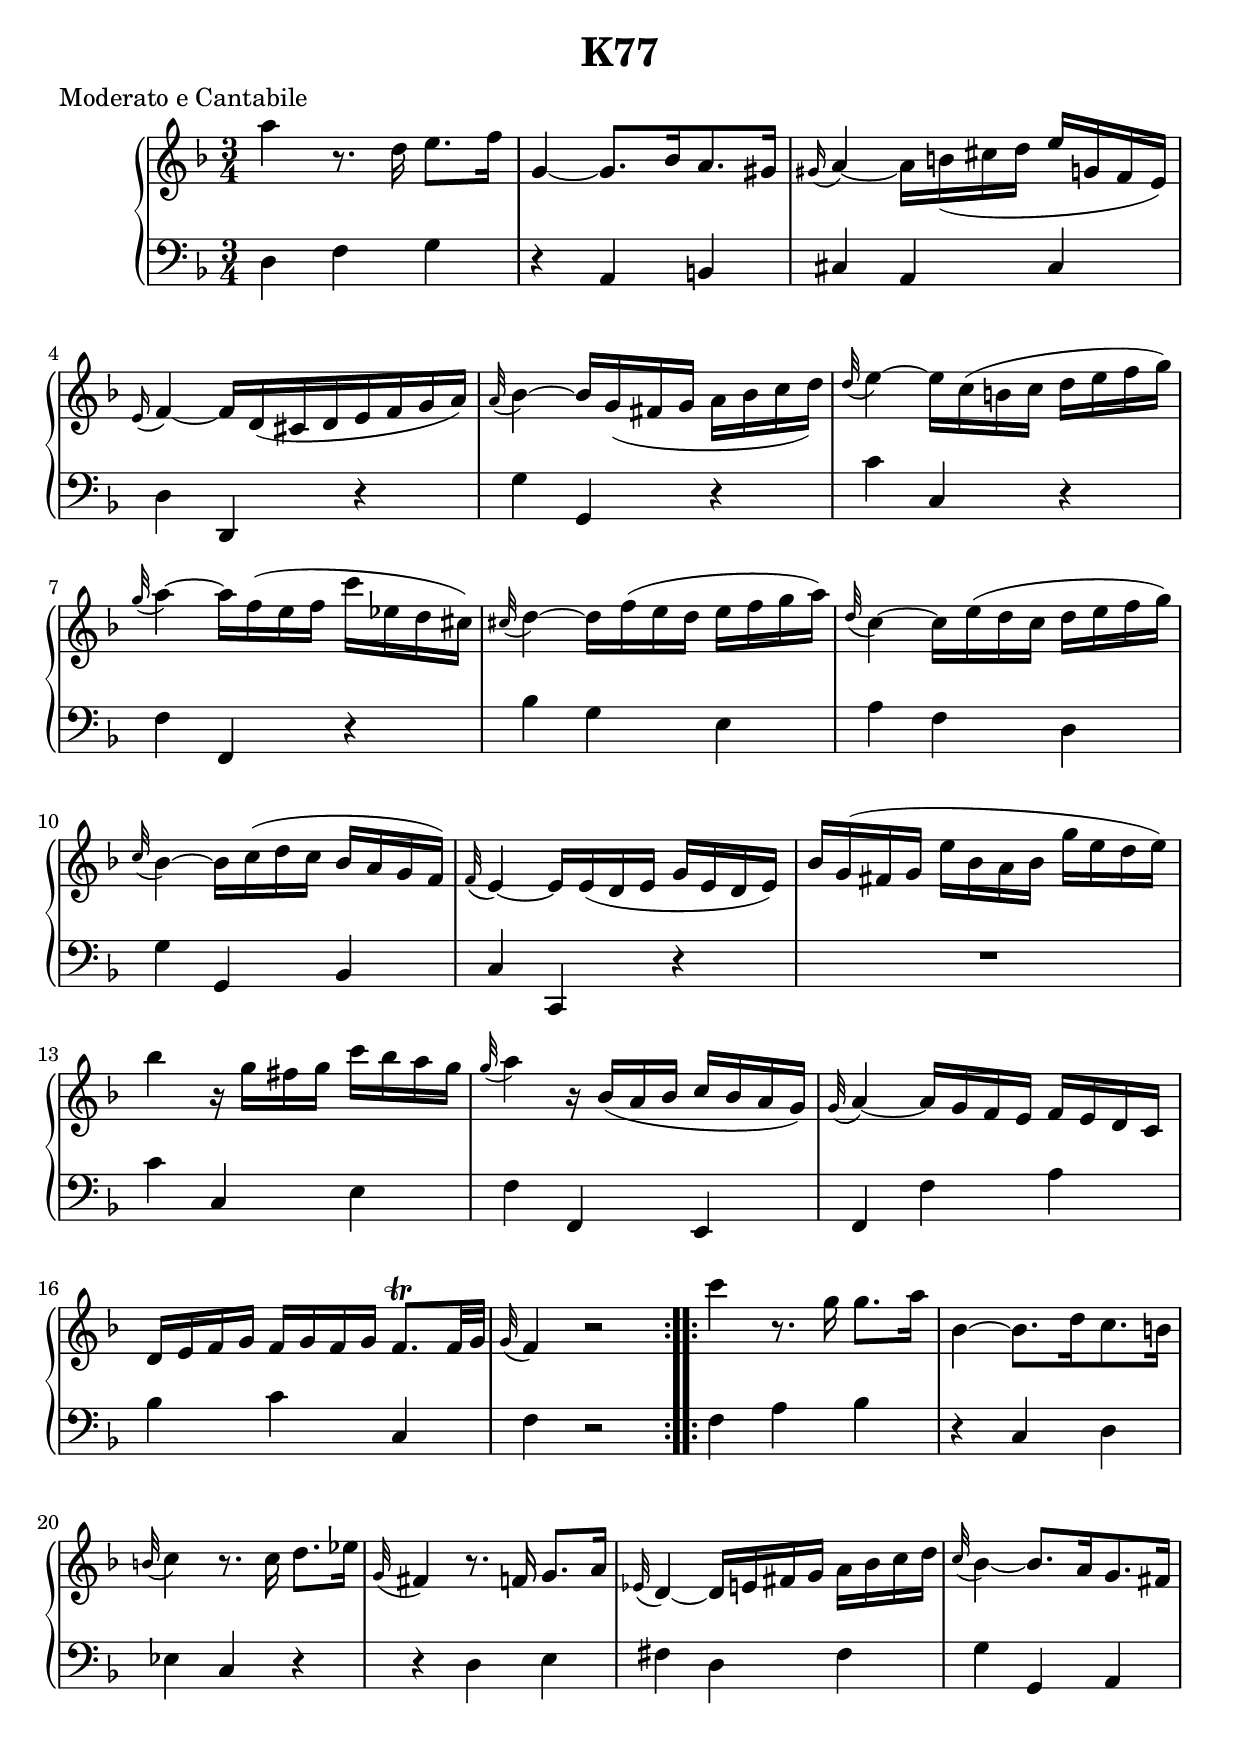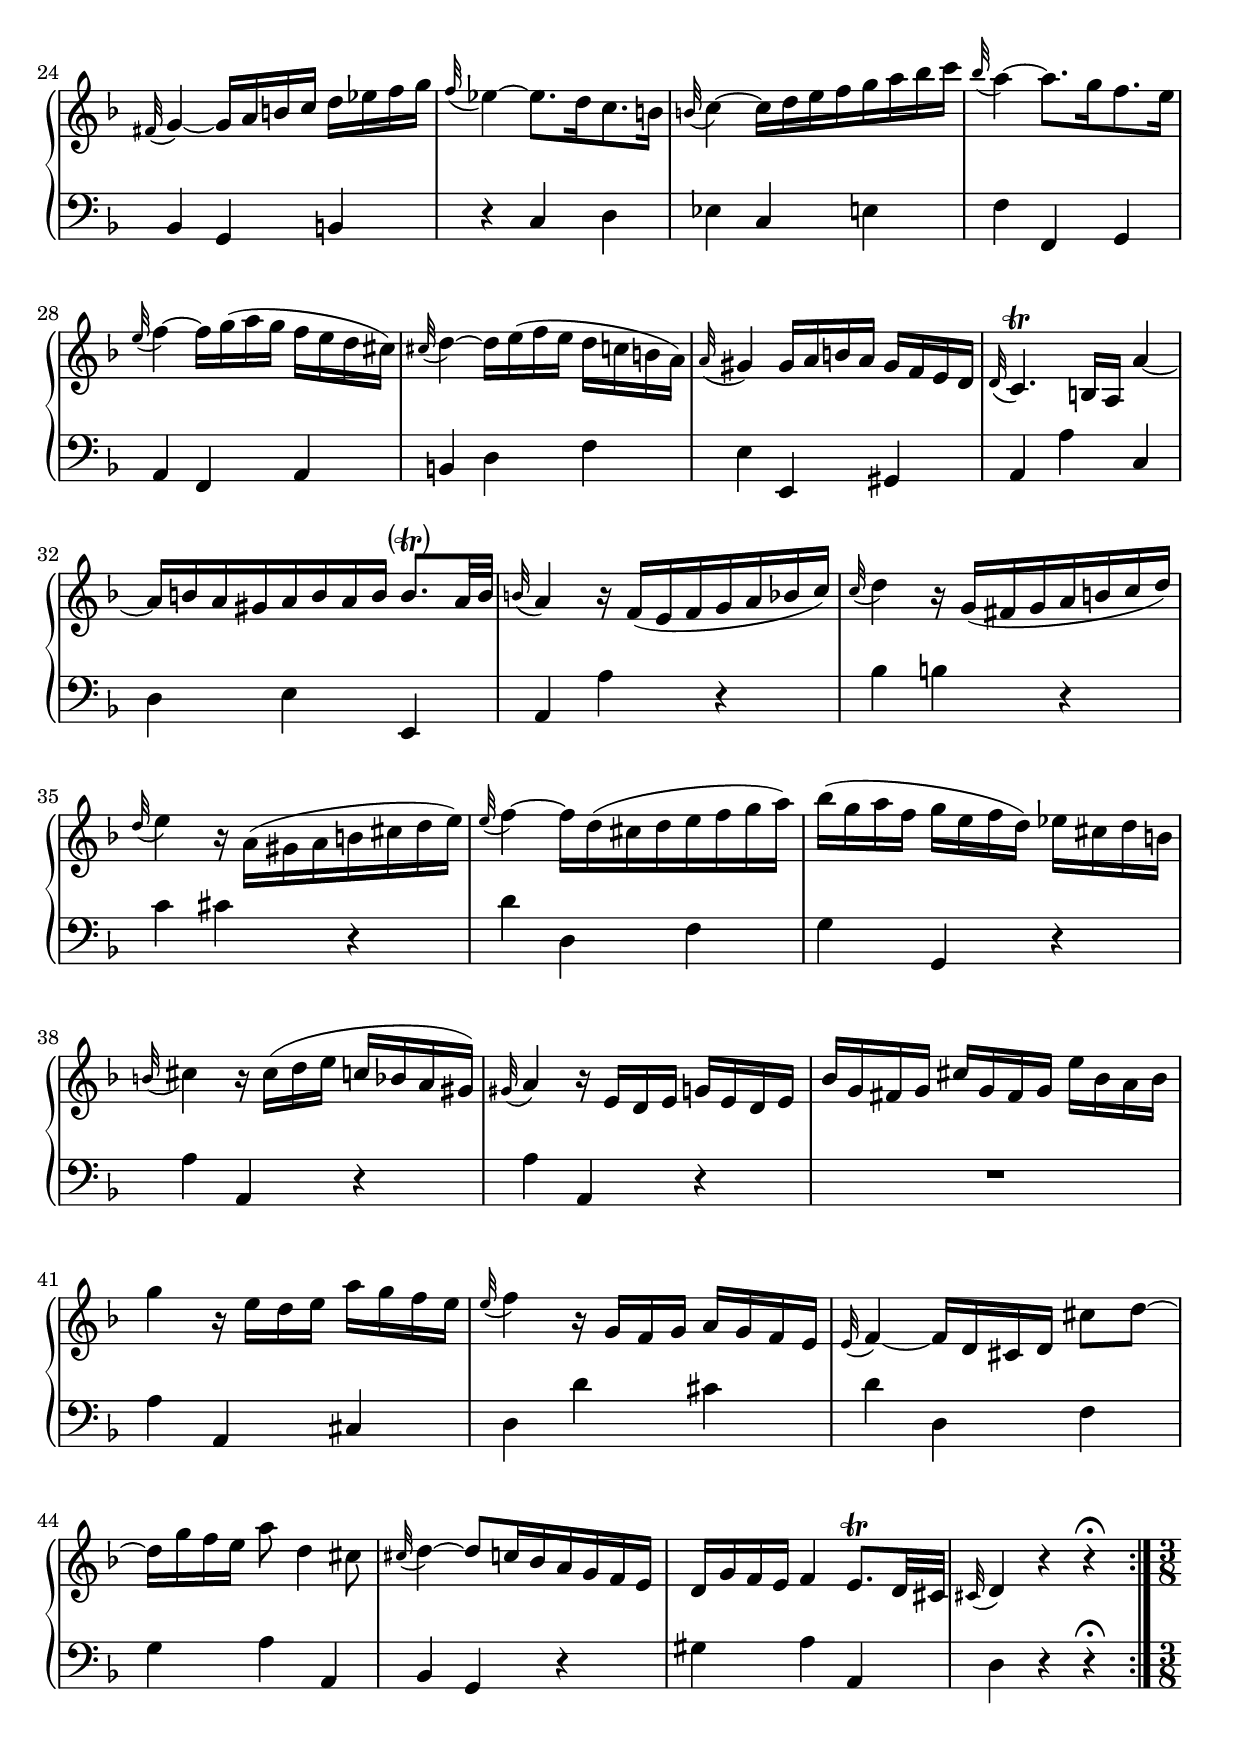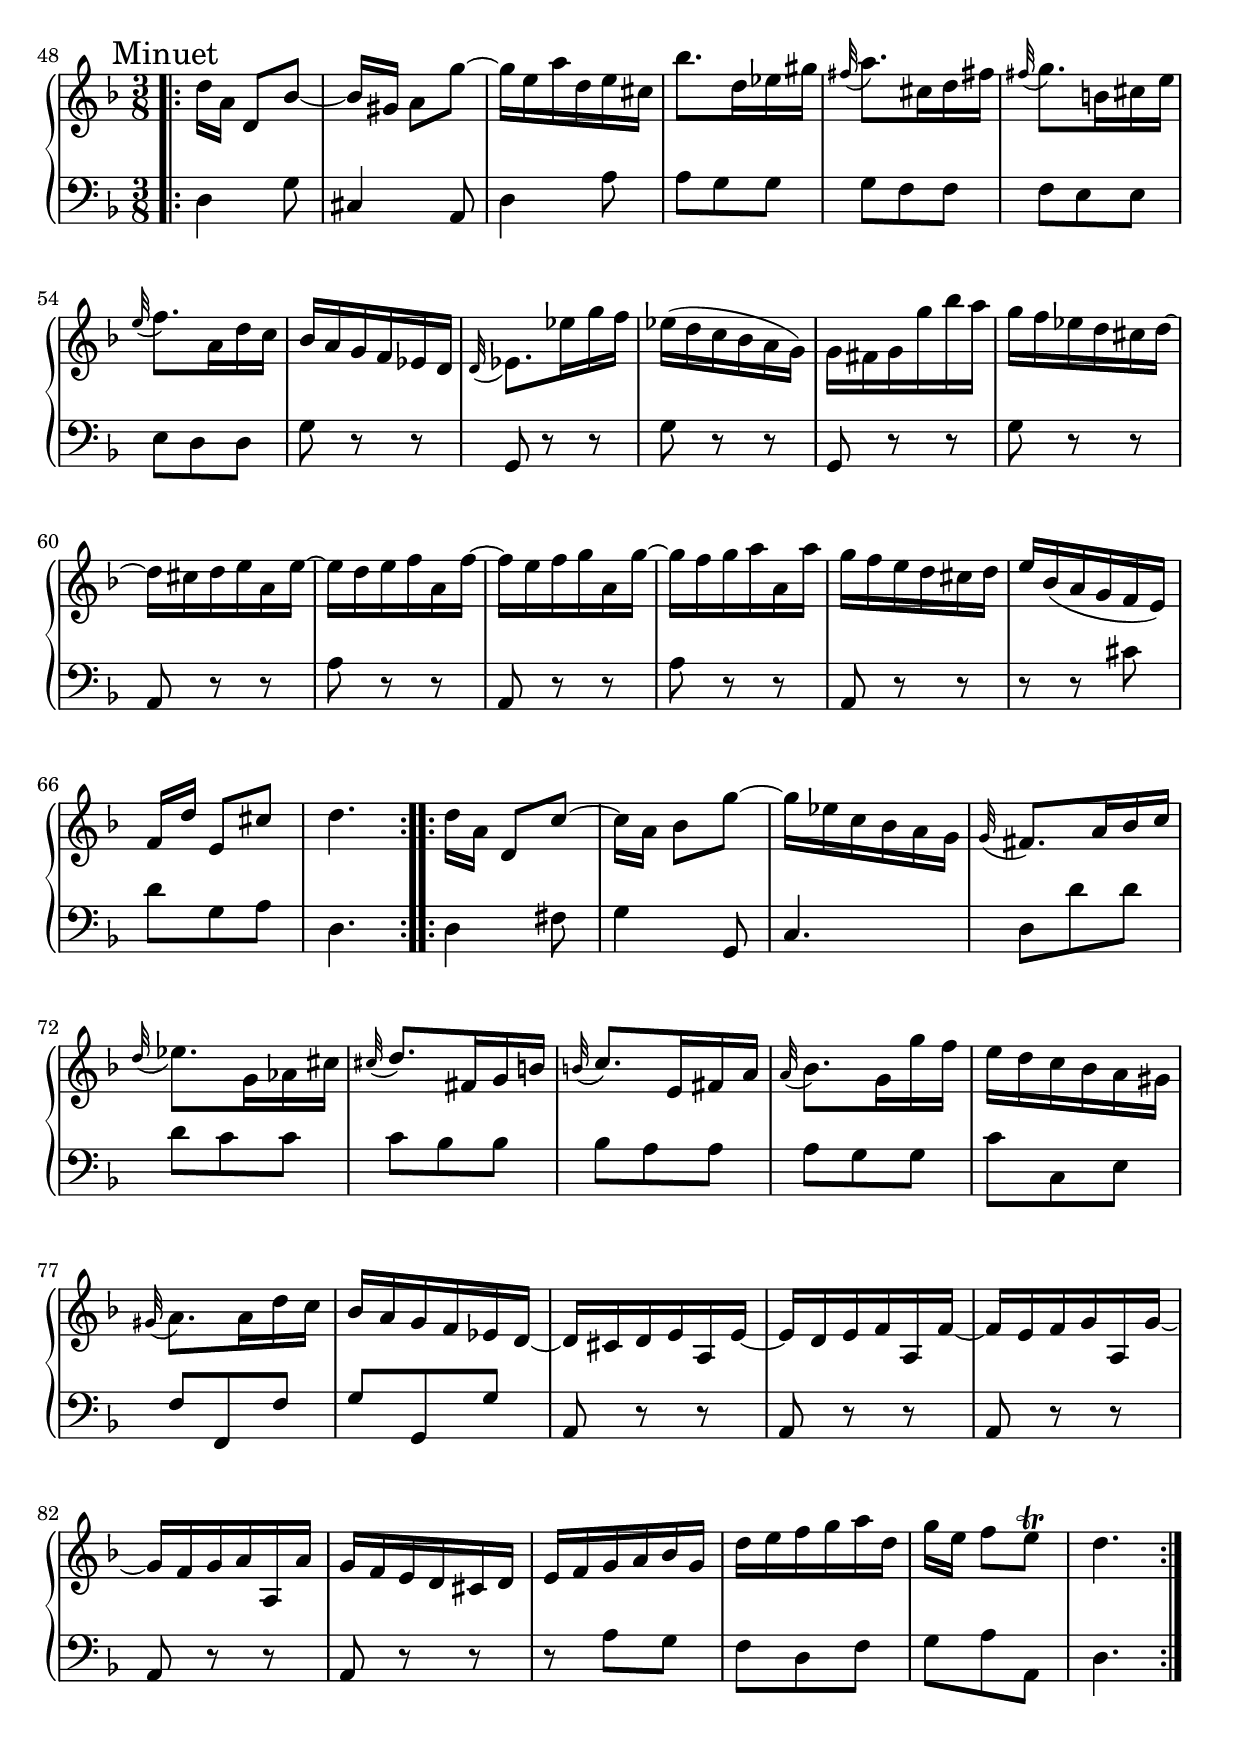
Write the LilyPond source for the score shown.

\version "2.18.2"
\version "2.18.2"

su = \stemUp
sd = \stemDown
sn = \stemNeutral
tu = \tieUp
td = \tieDown
tn = \tieNeutral
cstr = \change Staff = "right"
cstl = \change Staff = "left"

globalOne = {
  \key d \minor
  \time 3/4
  \override ParenthesesItem #'font-size = #+2
}

right = \relative c''' {
  \globalOne
 
  \repeat volta 2 {
    a4 r8. d,16 e8. f16
    g,4 ~ g8.[ bes16 a8. gis16]
    \appoggiatura gis16 a4 ~ a16 \once \slurDown b( cis d e g, f e)

    \appoggiatura e16 f4 ~ f16[ d( cis d e f g a])
    \appoggiatura a32 bes4 ~ bes16 \once \slurDown g( fis g a bes c d)
    \appoggiatura d32 e4 ~ e16 c( b c d e f g)
    \appoggiatura g32 a4 ~ a16 f( e f c' ees, d cis)
    
    \appoggiatura cis32 d4 ~ d16 f( e d e f g a)
    \appoggiatura d,32 c4 ~ c16 e( d c d e f g)
    \appoggiatura c,32 bes4 ~ bes16 c( d c bes a g f)
    \appoggiatura f32 e4 ~ e16 e( d e g e d e)
    
    bes'16 g( fis g e' bes a bes g' e d e)
    bes'4 r16 g fis g c bes a g
    \appoggiatura g32 a4 r16 bes,( a bes c bes a g)
    \appoggiatura g32 a4 ~ a16 g f e f e d c
    
    d e f g f g f g f8.-\trill f32 g
    \appoggiatura g32 f4 r2
  }
  
  \repeat volta 2 {
    c''4 r8. g16 g8. a16
    bes,4 ~ bes8.[ d16 c8. b16]
    
    \appoggiatura b32 c4 r8. c16 d8. ees16
    \appoggiatura g,32 fis4 r8. f16 g8. a16
    \appoggiatura ees32 d4 ~ d16 e fis g a bes c d
    \appoggiatura c32 bes4 ~ bes8.[ a16 g8. fis16]
    
    \appoggiatura fis32 g4 ~ g16 a b c d ees f g
    \appoggiatura f32 ees4 ~ ees8.[ d16 c8. b16]
    \appoggiatura b32 c4 ~ c16[ d e f g a bes c]
    \appoggiatura bes32 a4 ~ a8.[ g16 f8. e16]
    
    \appoggiatura e32 f4 ~ f16 g( a g f e d cis)
    \appoggiatura cis32 d4 ~ d16 e( f e d c b a)
    \appoggiatura a32 gis4 gis16 a b a gis f e d
    \appoggiatura d32 c4.-\trill b16 a a'4 ~
    
    a16[ b a gis a b a b] b8.-\parenthesize-\trill a32 b
    \appoggiatura b32 a4 r16 f[( e f g a bes c])
    \appoggiatura c32 d4 r16 g,[( fis g a b c d])
    \appoggiatura d32 e4 r16 a,[( gis a b cis d e])
    
    \appoggiatura e32 f4 ~ f16[ d( cis d e f g a])
    bes( g a f g e f d) ees cis d b
    \appoggiatura b32 cis4 r16 cis( d e c bes a gis)
    \appoggiatura gis32 a4 r16 e d e g e d e
    
    bes' g fis g cis g fis g e' bes a bes
    g'4 r16 e d e a g f e
    \appoggiatura e32 f4 r16 g, f g a g f e
    \appoggiatura e32 f4 ~ f16 d cis d cis'8 d ~
    
    d16 g f e a8 d,4 cis8
    \appoggiatura cis32 d4 ~ d8[ c16 bes a g f e]
    d g f e f4 e8.-\trill d32 cis 
    \appoggiatura cis32 d4 r r-\fermata
  }
  
  \time 3/8
  
  \mark "Minuet"
  \repeat volta 2 {
    d'16[ a] d,8 bes' ~
    bes16[ gis] a8 g' ~
    g16 e a d, e cis
    bes'8. d,16 ees gis
    \appoggiatura fis32 a8. cis,16 d fis!
    
    \appoggiatura fis32 g8. b,16 cis e
    \appoggiatura e32 f8. a,16 d c
    bes a g f ees d
    \appoggiatura d32 ees8. ees'16 g f
    ees( d c bes a g)
    
    g fis g g' bes a
    g f ees d cis d ~
    d cis d e a, e' ~
    e d e f a, f' ~
    f e f g a, g' ~
    
    g f g a a, a'
    g f e d cis d 
    e bes( a g f e)
    f[ d'] e,8 cis'
    d4.
  }
  
  \repeat volta 2 {
    d16[ a] d,8 c' ~
    c16[ a] bes8 g' ~
    g16 ees c bes a g
    \appoggiatura g32 fis8. a16 bes c
    \appoggiatura d32 ees8. g,16 aes cis
    
    \appoggiatura cis32 d8. fis,16 g b
    \appoggiatura b32 c8. e,16 fis a
    \appoggiatura a32 bes8. g16 g' f
    e d c bes a gis
    \appoggiatura gis32 a8. a16 d c
    
    bes a g f ees d ~
    d cis d e a, e' ~
    e d e f a, f' ~
    f e f g a, g' ~
    g f g a a, a'
    
    g f e d cis d
    e f g a bes g
    d' e f g a d,
    g[ e] f8 e-\trill 
    d4.
  }
}
 
left = \relative c {
  \globalOne
  
  \repeat volta 2 {   
    d4 f g |
    r a, b |
    cis a cis |
    
    d d, r |
    g' g, r |
    c' c, r |
    f f, r |
    
    bes' g e |
    a f d |
    g g, bes |
    c c, r |
    
    R2. c''4 c, e |
    f f, e |
    f f' a |
    
    bes c c,
    f r2
  }
  
  \repeat volta 2 {
    f4 a bes
    r c, d
    
    ees c r
    r d e
    fis d fis
    g g, a
    
    bes g b
    r c d
    ees c e
    f f, g
    
    a f a
    b d f
    e e, gis
    a a' c,
    
    d e e, 
    a a' r 
    bes b r
    c cis r
    
    d d, f
    g g, r
    a' a, r
    a' a, r
    
    R2.
    a'4 a, cis
    d d' cis
    d d, f
    
    g a a,
    bes g r
    gis' a a,
    d r r-\fermata
  }

  \time 3/8
  
  \repeat volta 2 {
    d4 g8
    cis,4 a8
    d4 a'8
    a g g
    g f f
    
    f e e
    e d d
    g r r
    g, r r
    g' r r
    
    g, r r 
    g' r r
    a, r r
    a' r r
    a, r r
    
    a' r r
    a, r r
    r r cis'
    d g, a
    d,4.
  }
  
  \repeat volta 2 {
    d4 fis8
    g4 g,8
    c4.
    d8 d' d
    d c c
    
    c bes bes
    bes a a
    a g g
    c c, e
    f f, f'
    
    g g, g'
    a, r r
    a r r
    a r r
    a r r
    
    a r r
    r a' g
    f d f
    g a a,
    d4.
  }
}

\header {
  title = "K77"
  meter = "Moderato e Cantabile"
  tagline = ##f
}


#(set-global-staff-size 22)

\paper {
  #(set-paper-size "a4")
  print-page-number = ##f
  between-system-padding = #0.1
  between-system-space = #0.1
  ragged-last-bottom = ##f
  ragged-bottom = ##f
}

\score {
  \new PianoStaff <<
    \new Staff = "right" {
        \right
    }
    \new Staff = "left" { 
      <<
      \clef bass \left 
      { s2.*47 \pageBreak }
      >>
    }
  >>
  \layout { }
}
